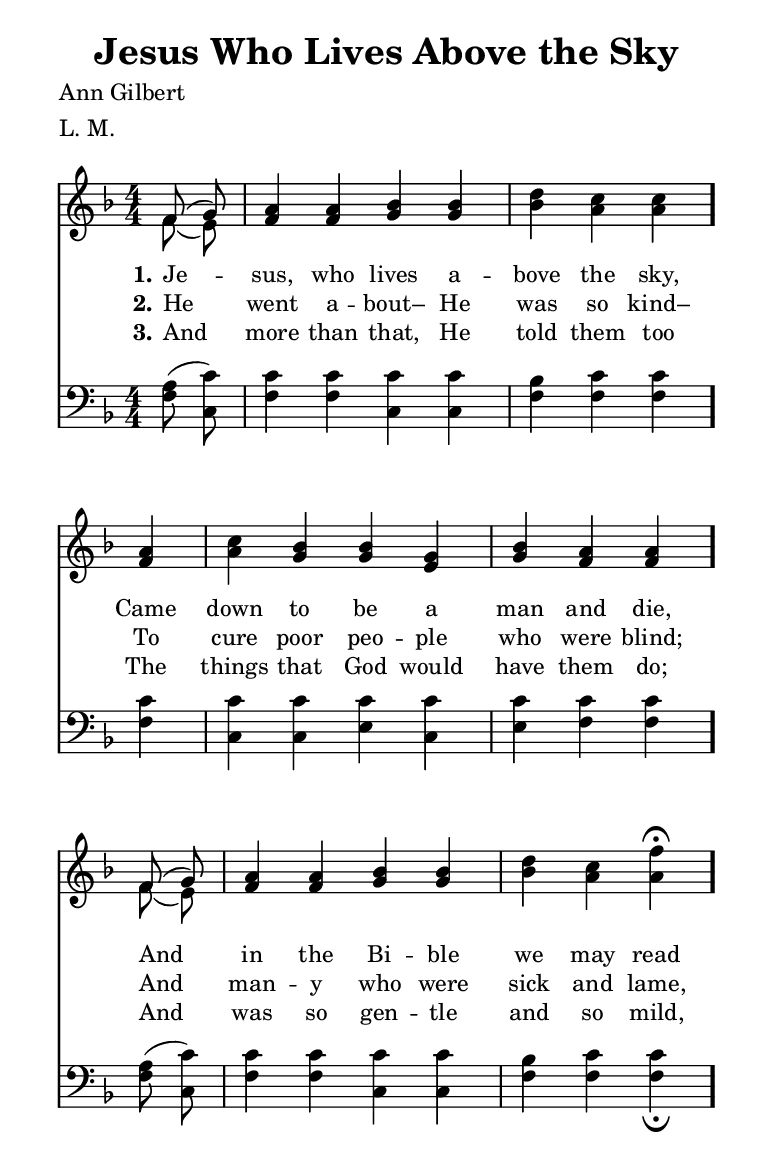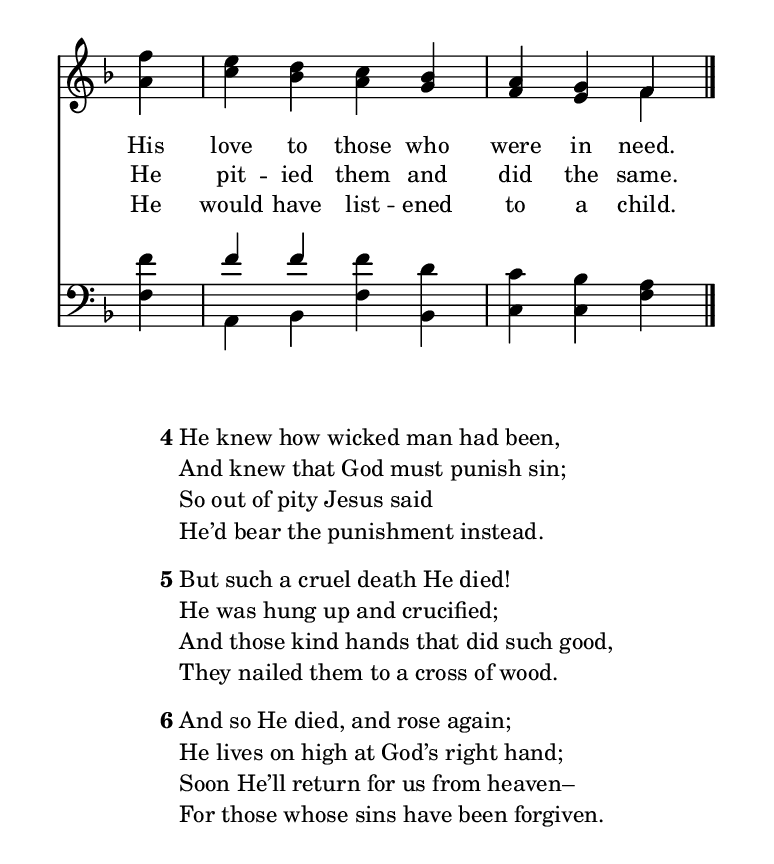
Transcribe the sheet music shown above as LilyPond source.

\include "common/global.ily"
\paper {
  \include "common/paper.ily"
  system-count = #(cond (is-eogsized 3) (#t #f))
}

\header{
  %children
  hymnnumber = "346"
  title = "Jesus Who Lives Above the Sky"
  tunename = "Grateful Praise"
  meter = "L. M."
  poet = "Ann Gilbert"
  composer = ""
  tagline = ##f
}

ta = { \tempo 4=90 }
tb = { \tempo 4=45 }

global = {
  \include "common/overrides.ily"
  \override Staff.TimeSignature.style = #'numbered % original has `c`
  \time 4/4
  \override Score.MetronomeMark.transparent = ##t % hide all fermata changes too
  \ta
  \key f \major
  \partial 4
  \autoBeamOff
}

notesSoprano = {
\global
\relative c' {

  f8( g) | a4 a bes bes | d c c
  a4 | c bes bes g | bes a a
  f8( g) | a4 a bes bes | d c \tb f\fermata \ta
  f4 | e d c bes | a g f

  \bar "|."

}
}

notesAlto = {
\global
\relative e' {

  f8( e) | f4 f g g | bes a a
  f4 | a g g e | g f f
  f8( e) | f4 f g g | bes a a
  a4 | c bes a g | f e f

}
}

notesTenor = {
\global
\relative a {

  a8( c) | c4 c c c | bes c c
  c4 | c c c c | c c c
  a8( c) | c4 c c c | bes c c
  f4 | f f f d | c bes a

}
}

notesBass = {
\global
\relative f {

  f8( c) | f4 f c c | f f f
  f4 | c c e c | e f f
  f8( c) | f4 f c c | f f f_\fermata
  f4 | a, bes f' bes, | c c f

}
}

wordsA = \lyricmode {
\set stanza = "1."

Je -- sus, who lives a -- bove the sky, \bar "."
Came down to be a man and die, \bar "."
And in the Bi -- ble we may read \bar "."
His love to those who were in need. \bar "."

}

wordsB = \lyricmode {
\set stanza = "2."

He went a -- bout– He was so kind–
To cure poor peo -- ple who were blind;
And man -- y who were sick and lame,
He pit -- ied them and did the same.

}

wordsC = \lyricmode {
\set stanza = "3."

And more than that, He told them too
The things that God would have them do;
And was so gen -- tle and so mild,
He would have list -- ened to a child.

}

wordsD = \markuplist {

\line { He knew how wicked man had been, }
\line { And knew that God must punish sin; }
\line { So out of pity Jesus said }
\line { He’d bear the punishment instead. }

}

wordsE = \markuplist {

\line { But such a cruel death He died! }
\line { He was hung up and crucified; }
\line { And those kind hands that did such good, }
\line { They nailed them to a cross of wood. }

}

wordsF = \markuplist {

\line { And so He died, and rose again; }
\line { He lives on high at God’s right hand; }
\line { Soon He’ll return for us from heaven– }
\line { For those whose sins have been forgiven. }

}

\score {
  \context ChoirStaff <<
    \context Staff = upper <<
      \set Staff.autoBeaming = ##f
      \set ChoirStaff.systemStartDelimiter = #'SystemStartBar
      \set ChoirStaff.printPartCombineTexts = ##f
      \partcombine #'(2 . 9) \notesSoprano \notesAlto
      \context NullVoice = sopranos { \voiceOne << \notesSoprano >> }
      \context Lyrics = one   \lyricsto sopranos \wordsA
      \context Lyrics = two   \lyricsto sopranos \wordsB
      \context Lyrics = three \lyricsto sopranos \wordsC
    >>
    \context Staff = men <<
      \set Staff.autoBeaming = ##f
      \clef bass
      \set ChoirStaff.printPartCombineTexts = ##f
      \partcombine #'(2 . 9) \notesTenor \notesBass
    >>
  >>
  \layout {
    \include "common/layout.ily"
  }
  \midi{
    \include "common/midi.ily"
  }
}

\noPageBreak

\markup { \fill-line { \column {
  \line{ \bold 4 \column { \wordsD } } \combine \null \vspace #0.4
  \line{ \bold 5 \column { \wordsE } } \combine \null \vspace #0.4
  \line{ \bold 6 \column { \wordsF } }
  \vspace #3
} } }

\version "2.19.49"  % necessary for upgrading to future LilyPond versions.

% vi:set et ts=2 sw=2 ai nocindent syntax=lilypond:
